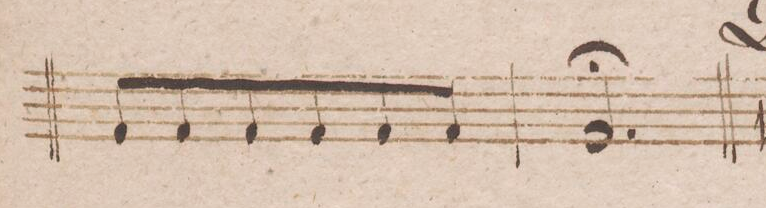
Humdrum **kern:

**kern	**dynam
*I"Violoncello et Baſso.	*
*clefF4	*
*k[b-]	*
*M3/4	*
8AA/L	.
8AA/	.
8AA/	.
8AA/	.
8AA/	.
8AA/J	.
=60	=60
2.AA;/	.
==	==
*-	*-
